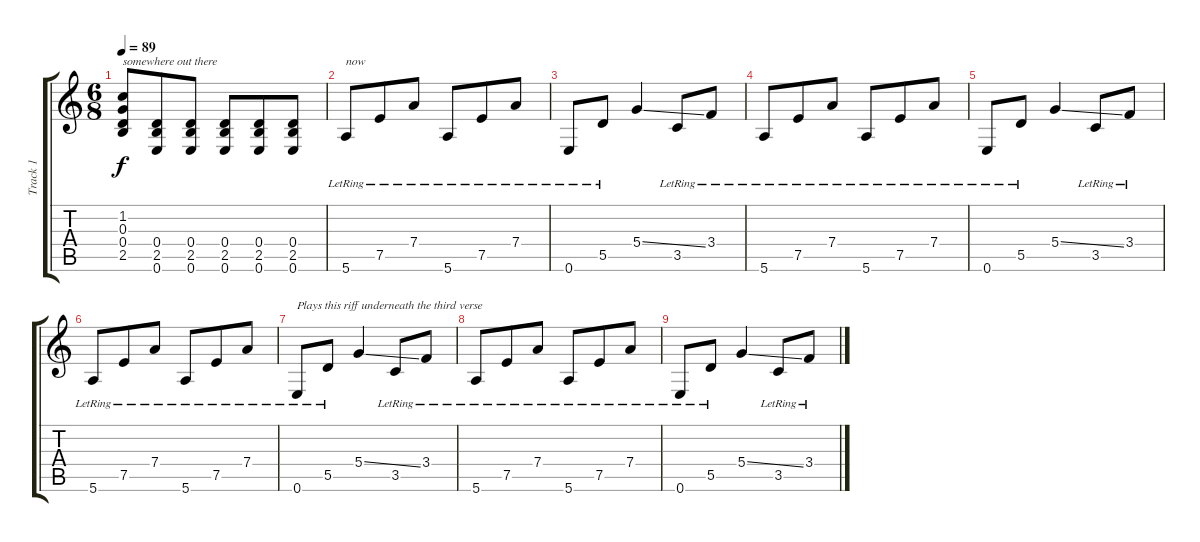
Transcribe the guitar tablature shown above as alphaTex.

\track ("Track 1" "Track 1") {instrument acousticguitarnylon}
\staff {score tabs}
\tuning (E4 B3 G3 D3 A2 E2) {hide}
\ts (6 8)
\tempo 89
\clef g2
\ks c
(1.2 0.3 0.4 2.5).8{txt "somewhere out there" dy f} (0.4 2.5 0.6).8 (0.4 2.5 0.6).8 (0.4 2.5 0.6).8 (0.4 2.5 0.6).8 (0.4 2.5 0.6).8 |
5.6{lr}.8{txt "now"} 7.5{lr}.8 7.4{lr}.8 5.6{lr}.8 7.5{lr}.8 7.4{lr}.8 |
0.6{lr}.8 5.5{lr}.8 5.4{ss}.4 3.5{lr}.8 3.4{lr}.8 |
5.6{lr}.8 7.5{lr}.8 7.4{lr}.8 5.6{lr}.8 7.5{lr}.8 7.4{lr}.8 |
0.6{lr}.8 5.5{lr}.8 5.4{ss}.4 3.5{lr}.8 3.4{lr}.8 |
5.6{lr}.8 7.5{lr}.8 7.4{lr}.8 5.6{lr}.8 7.5{lr}.8 7.4{lr}.8 |
0.6{lr}.8{txt "Plays this riff underneath the third verse"} 5.5{lr}.8 5.4{ss}.4 3.5{lr}.8 3.4{lr}.8 |
5.6{lr}.8 7.5{lr}.8 7.4{lr}.8 5.6{lr}.8 7.5{lr}.8 7.4{lr}.8 |
0.6{lr}.8 5.5{lr}.8 5.4{ss}.4 3.5{lr}.8 3.4{lr}.8
